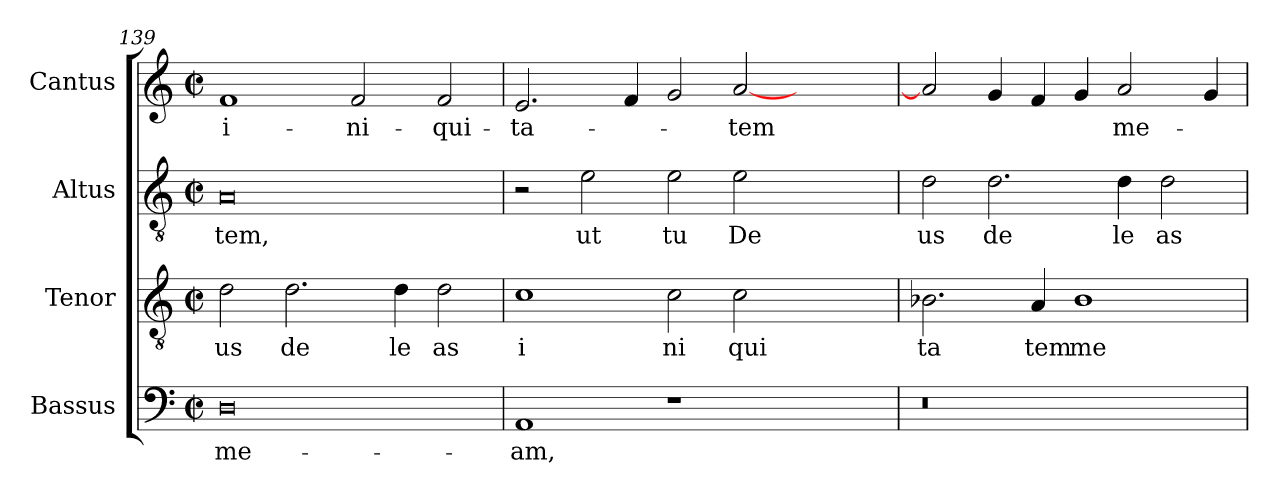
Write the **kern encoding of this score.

**kern	**text	**kern	**text	**kern	**text	**kern	**text
*part4	*part4	*part3	*part3	*part2	*part2	*part1	*part1
*staff4	*staff4	*staff3	*staff3	*staff2	*staff2	*staff1	*staff1
*I"Bassus	*	*I"Tenor	*	*I"Altus	*	*I"Cantus	*
*clefF4	*	*clefGv2	*	*clefGv2	*	*clefG2	*
*k[]	*	*k[]	*	*	*	*k[]	*
*C:	*	*C:	*	*	*	*C:	*
*M2/2	*	*M2/2	*	*M2/2	*	*M2/2	*
*met(c|)	*	*met(c|)	*	*met(c|)	*	*met(c|)	*
=139	=139	=139	=139	=139	=139	=139	=139
!	!LO:LY:b:cj	!	!LO:LY:b:cj	!	!LO:LY:b:cj	!	!LO:LY:b:cj
0D	me-	2d\	us	0A	tem,	1f	i-
!	!	!	!LO:LY:b:cj	!	!	!	!
.	.	2.d\	de	.	.	.	.
!	!	!	!	!	!	!	!LO:LY:b:cj
.	.	.	.	.	.	2f/	-ni-
!	!	!	!LO:LY:b:cj	!	!	!	!
.	.	4d\	le	.	.	.	.
!	!	!	!LO:LY:b:cj	!	!	!	!LO:LY:b:cj
.	.	2d\	as	.	.	2f/	-qui-
=140	=140	=140	=140	=140	=140	=140	=140
!	!LO:LY:b:cj	!	!LO:LY:b:cj	!	!	!	!LO:LY:b:cj
1AA	-am,	1c	i	2r	.	2.e/	-ta-
!	!	!	!	!	!LO:LY:b:cj	!	!
.	.	.	.	2e\	ut	.	.
.	.	.	.	.	.	4f/	.
!LO:N:vis=1	!	!	!LO:LY:b:cj	!	!LO:LY:b:cj	!	!
0r	.	2c\	ni	2e\	tu	2g/	.
!	!	!	!LO:LY:b:cj	!	!LO:LY:b:cj	!	!LO:LY:b
.	.	2c\	qui	2e\	De	[<2a/	-tem
.	.	1ryy	.	1ryy	.	1ryy	.
=141	=141	=141	=141	=141	=141	=141	=141
!	!	!	!LO:LY:b:cj	!	!LO:LY:b:cj	!	!
0r	.	2.B-X\	ta	2d\	us	2a/]	.
!	!	!	!	!	!LO:LY:b:cj	!	!
.	.	.	.	2.d\	de	4g/	.
!	!	!	!LO:LY:b:cj	!	!	!	!
.	.	4A/	tem	.	.	4f/	.
!	!	!	!LO:LY:b:cj	!	!	!	!
.	.	1B-	me	.	.	4g/	.
!	!	!	!	!	!LO:LY:b:cj	!	!LO:LY:b
.	.	.	.	4d\	le	2a/	me-
!	!	!	!	!	!LO:LY:b:cj	!	!
.	.	.	.	2d\	as	.	.
.	.	.	.	.	.	4g/	.
=	=	=	=	=	=	=	=
*-	*-	*-	*-	*-	*-	*-	*-
